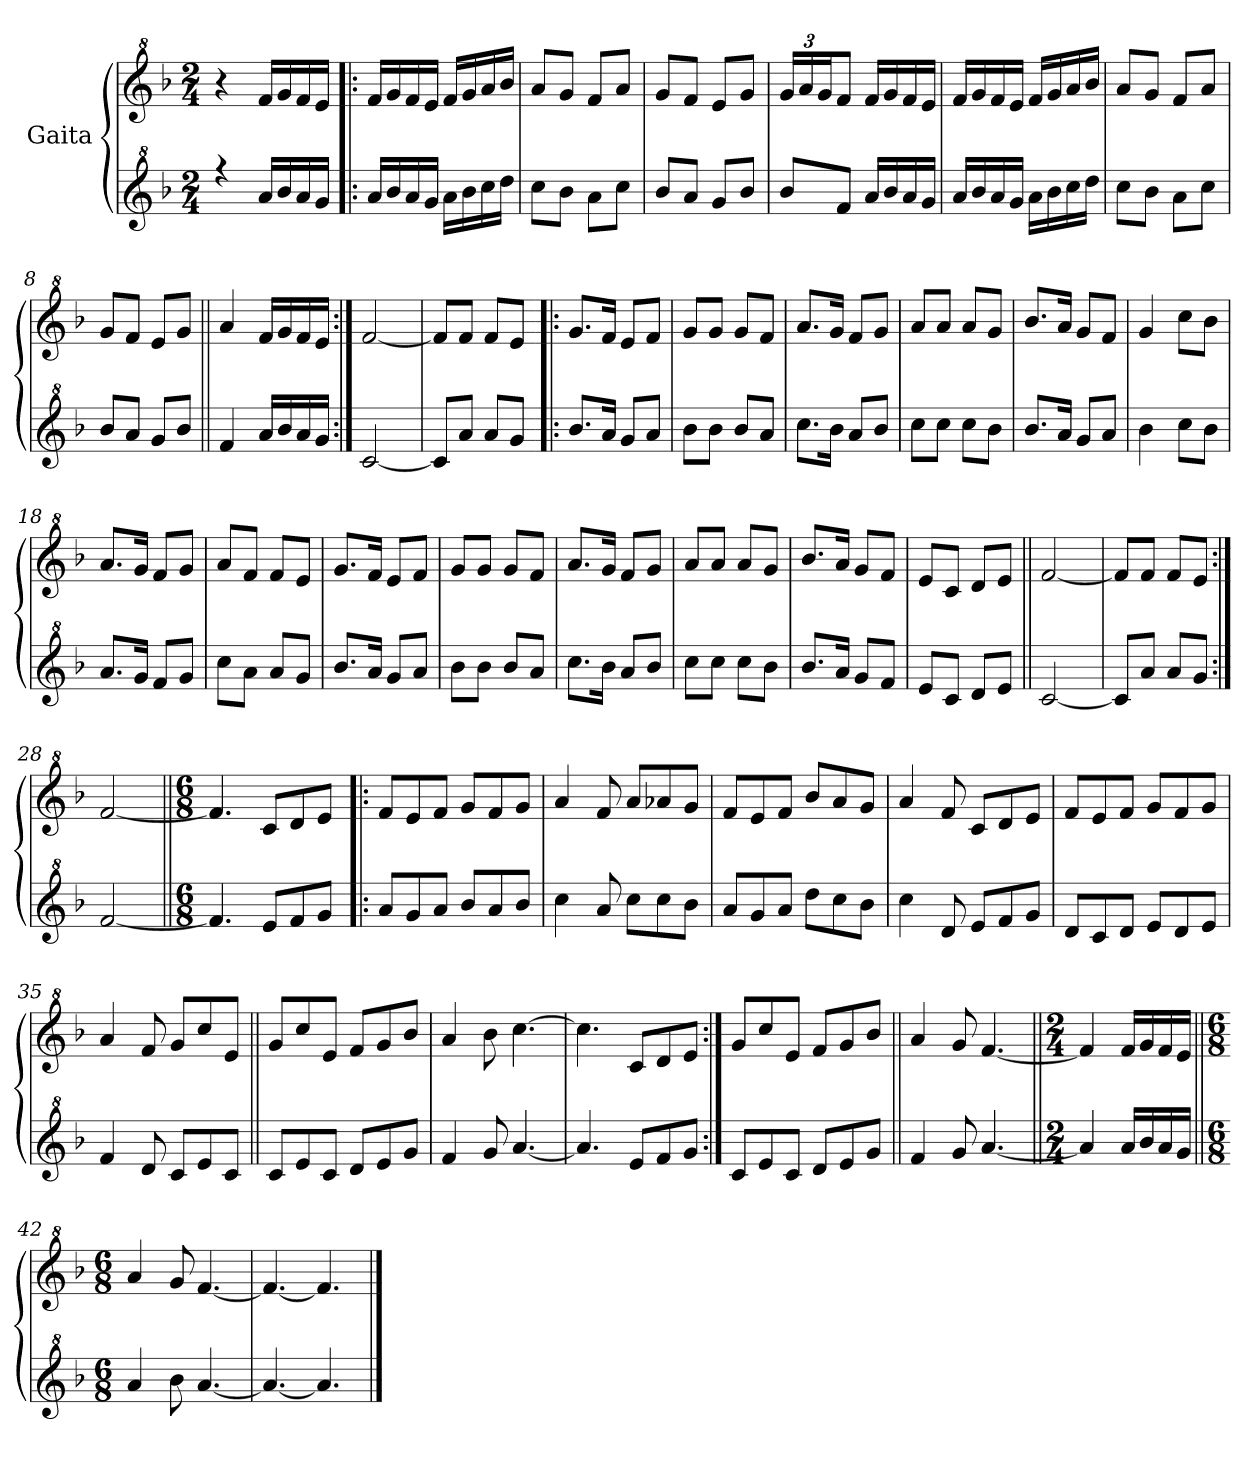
**kern	**kern
*part2	*part1
*staff2	*staff1
*I"Gaita	*I"Gaita
*clefG^2	*clefG^2
*k[b-]	*k[b-]
*M2/4	*M2/4
*MM125	*MM125
=1	=1
4rfff	4r
16aa/LL	16ff/LL
16bb-/	16gg/
16aa/	16ff/
16gg/JJ	16ee/JJ
=2!|:	=2!|:
16aa/LL	16ff/LL
16bb-/	16gg/
16aa/	16ff/
16gg/JJ	16ee/JJ
16aa\LL	16ff/LL
16bb-\	16gg/
16ccc\	16aa/
16ddd\JJ	16bb-/JJ
=3	=3
8ccc\L	8aa/L
8bb-\J	8gg/J
8aa\L	8ff/L
8ccc\J	8aa/J
=4	=4
8bb-/L	8gg/L
8aa/J	8ff/J
8gg/L	8ee/L
8bb-/J	8gg/J
=5	=5
*	*Xbrackettup
8bb-/L	24gg/LL
.	24aa/
.	24gg/J
8ff/J	8ff/J
16aa/LL	16ff/LL
16bb-/	16gg/
16aa/	16ff/
16gg/JJ	16ee/JJ
=6	=6
16aa/LL	16ff/LL
16bb-/	16gg/
16aa/	16ff/
16gg/JJ	16ee/JJ
16aa\LL	16ff/LL
16bb-\	16gg/
16ccc\	16aa/
16ddd\JJ	16bb-/JJ
=7	=7
8ccc\L	8aa/L
8bb-\J	8gg/J
8aa\L	8ff/L
8ccc\J	8aa/J
=8	=8
8bb-/L	8gg/L
8aa/J	8ff/J
8gg/L	8ee/L
8bb-/J	8gg/J
=9||	=9||
4ff/	4aa/
16aa/LL	16ff/LL
16bb-/	16gg/
16aa/	16ff/
16gg/JJ	16ee/JJ
=10:|!	=10:|!
[2cc/	[2ff/
=11	=11
8cc/L]	8ff/L]
8aa/J	8ff/J
8aa/L	8ff/L
8gg/J	8ee/J
=12!|:	=12!|:
8.bb-/L	8.gg/L
16aa/Jk	16ff/Jk
8gg/L	8ee/L
8aa/J	8ff/J
=13	=13
8bb-\L	8gg/L
8bb-\J	8gg/J
8bb-/L	8gg/L
8aa/J	8ff/J
=14	=14
8.ccc\L	8.aa/L
16bb-\Jk	16gg/Jk
8aa/L	8ff/L
8bb-/J	8gg/J
=15	=15
8ccc\L	8aa/L
8ccc\J	8aa/J
8ccc\L	8aa/L
8bb-\J	8gg/J
=16	=16
8.bb-/L	8.bb-/L
16aa/Jk	16aa/Jk
8gg/L	8gg/L
8aa/J	8ff/J
=17	=17
4bb-\	4gg/
8ccc\L	8ccc\L
8bb-\J	8bb-\J
=18	=18
8.aa/L	8.aa/L
16gg/Jk	16gg/Jk
8ff/L	8ff/L
8gg/J	8gg/J
=19	=19
8ccc\L	8aa/L
8aa\J	8ff/J
8aa/L	8ff/L
8gg/J	8ee/J
=20	=20
8.bb-/L	8.gg/L
16aa/Jk	16ff/Jk
8gg/L	8ee/L
8aa/J	8ff/J
=21	=21
8bb-\L	8gg/L
8bb-\J	8gg/J
8bb-/L	8gg/L
8aa/J	8ff/J
=22	=22
8.ccc\L	8.aa/L
16bb-\Jk	16gg/Jk
8aa/L	8ff/L
8bb-/J	8gg/J
=23	=23
8ccc\L	8aa/L
8ccc\J	8aa/J
8ccc\L	8aa/L
8bb-\J	8gg/J
=24	=24
8.bb-/L	8.bb-/L
16aa/Jk	16aa/Jk
8gg/L	8gg/L
8ff/J	8ff/J
=25	=25
8ee/L	8ee/L
8cc/J	8cc/J
8dd/L	8dd/L
8ee/J	8ee/J
=26||	=26||
[2cc/	[2ff/
=27	=27
8cc/L]	8ff/L]
8aa/J	8ff/J
8aa/L	8ff/L
8gg/J	8ee/J
=28:|!	=28:|!
[2ff/	[2ff/
=29||	=29||
*M6/8	*M6/8
*	*MM188
4.ff/]	4.ff/]
8ee/L	8cc/L
8ff/	8dd/
8gg/J	8ee/J
=30!|:	=30!|:
8aa/L	8ff/L
8gg/	8ee/
8aa/J	8ff/J
8bb-/L	8gg/L
8aa/	8ff/
8bb-/J	8gg/J
=31	=31
4ccc\	4aa/
8aa/	8ff/
8ccc\L	8aa/L
8ccc\	8aa-X/
8bb-\J	8gg/J
=32	=32
8aa/L	8ff/L
8gg/	8ee/
8aa/J	8ff/J
8ddd\L	8bb-/L
8ccc\	8aa/
8bb-\J	8gg/J
=33	=33
4ccc\	4aa/
8dd/	8ff/
8ee/L	8cc/L
8ff/	8dd/
8gg/J	8ee/J
=34	=34
8dd/L	8ff/L
8cc/	8ee/
8dd/J	8ff/J
8ee/L	8gg/L
8dd/	8ff/
8ee/J	8gg/J
=35	=35
4ff/	4aa/
8dd/	8ff/
8cc/L	8gg/L
8ee/	8ccc/
8cc/J	8ee/J
=36||	=36||
8cc/L	8gg/L
8ee/	8ccc/
8cc/J	8ee/J
8dd/L	8ff/L
8ee/	8gg/
8gg/J	8bb-/J
=37	=37
4ff/	4aa/
8gg/	8bb-\
[4.aa/	[4.ccc\
=38	=38
4.aa/]	4.ccc\]
8ee/L	8cc/L
8ff/	8dd/
8gg/J	8ee/J
=39:|!	=39:|!
8cc/L	8gg/L
8ee/	8ccc/
8cc/J	8ee/J
8dd/L	8ff/L
8ee/	8gg/
8gg/J	8bb-/J
=40||	=40||
4ff/	4aa/
8gg/	8gg/
[4.aa/	[4.ff/
=41||	=41||
*M2/4	*M2/4
*	*MM125
4aa/]	4ff/]
16aa/LL	16ff/LL
16bb-/	16gg/
16aa/	16ff/
16gg/JJ	16ee/JJ
=42||	=42||
*M6/8	*M6/8
*	*MM188
4aa/	4aa/
8bb-\	8gg/
[4.aa/	[4.ff/
=43	=43
4.aa/_	4.ff/_
4.aa/]	4.ff/]
==	==
*-	*-
